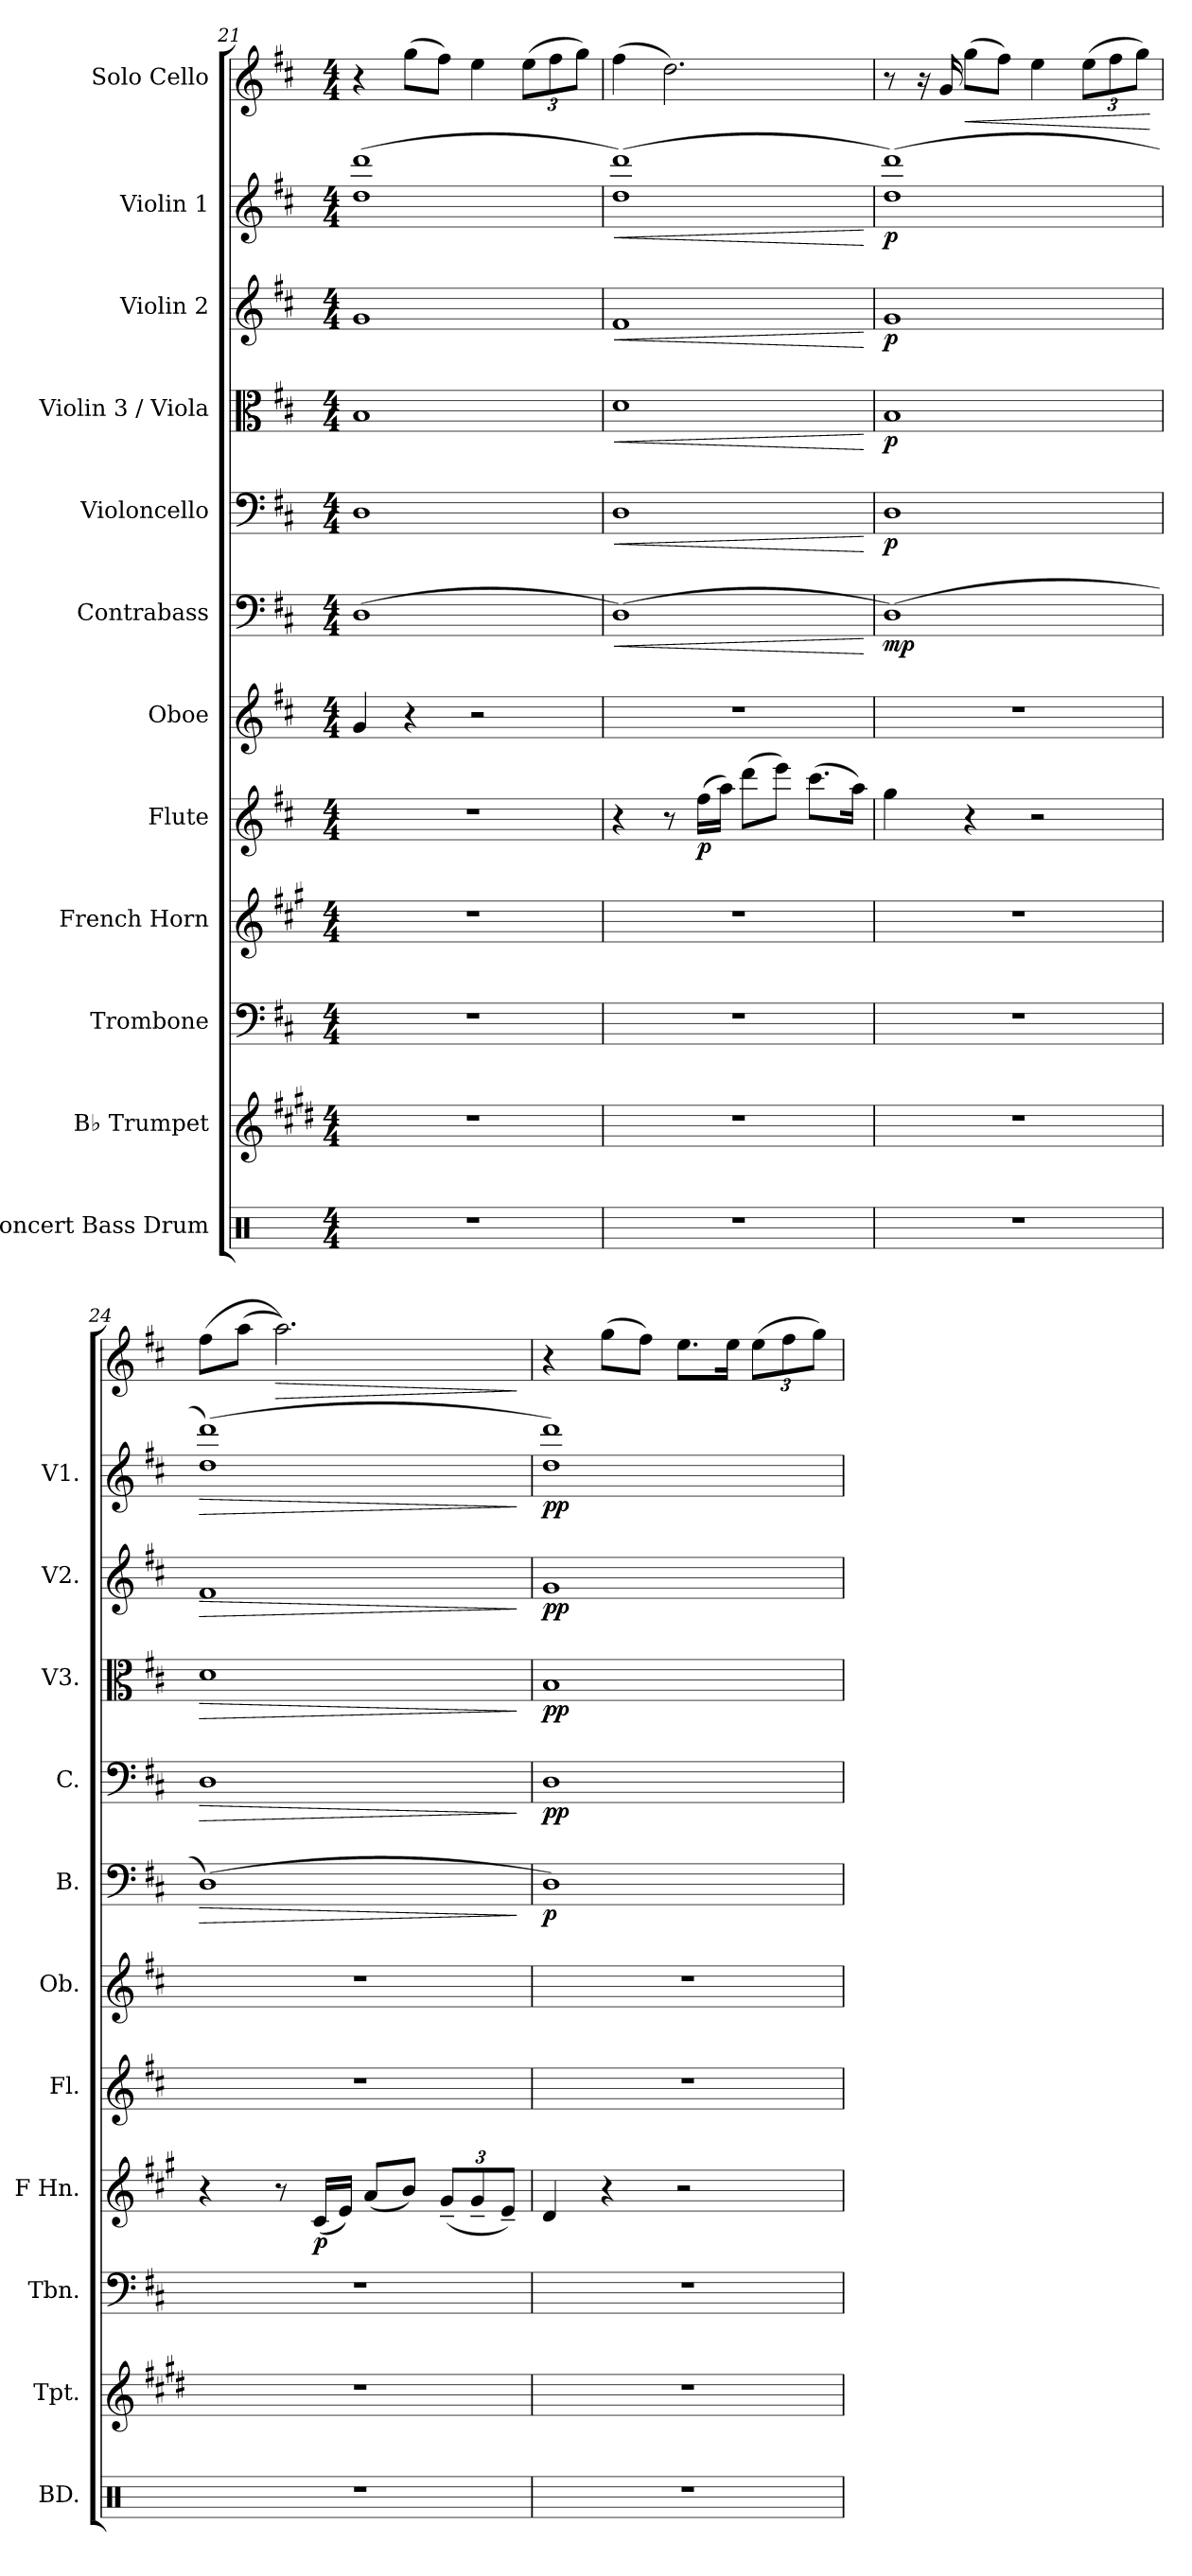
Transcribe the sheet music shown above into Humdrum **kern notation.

**kern	**kern	**kern	**kern	**dynam	**kern	**dynam	**kern	**kern	**dynam	**kern	**dynam	**kern	**dynam	**kern	**dynam	**kern	**dynam	**kern	**dynam
*part12	*part11	*part10	*part9	*part9	*part8	*part8	*part7	*part6	*part6	*part5	*part5	*part4	*part4	*part3	*part3	*part2	*part2	*part1	*part1
*staff12	*staff11	*staff10	*staff9	*staff9	*staff8	*staff8	*staff7	*staff6	*staff6	*staff5	*staff5	*staff4	*staff4	*staff3	*staff3	*staff2	*staff2	*staff1	*staff1
*I"Concert Bass Drum	*I"B♭ Trumpet	*I"Trombone	*I"French Horn	*	*I"Flute	*	*I"Oboe	*I"Contrabass	*	*I"Violoncello	*	*I"Violin 3 / Viola	*	*I"Violin 2	*	*I"Violin 1	*	*I"Solo Cello	*
*I'BD.	*I'Tpt.	*I'Tbn.	*I'F Hn.	*	*I'Fl.	*	*I'Ob.	*I'B.	*	*I'C.	*	*I'V3.	*	*I'V2.	*	*I'V1.	*	*	*
!!LO:PB:g=z
*clefX	*clefG2	*clefF4	*clefG2	*	*clefG2	*	*clefG2	*clefF4	*	*clefF4	*	*clefC3	*	*clefG2	*	*clefG2	*	*clefG2	*
*	*ITrd1c2	*	*ITrd4c7	*	*	*	*	*ITrd7c12	*	*	*	*	*	*	*	*	*	*	*
*k[]	*k[f#c#]	*k[f#c#]	*k[f#c#]	*	*k[f#c#]	*	*k[f#c#]	*k[f#c#]	*	*k[f#c#]	*	*k[f#c#]	*	*k[f#c#]	*	*k[f#c#]	*	*k[f#c#]	*
*M4/4	*M4/4	*M4/4	*M4/4	*	*M4/4	*	*M4/4	*M4/4	*	*M4/4	*	*M4/4	*	*M4/4	*	*M4/4	*	*M4/4	*
=21	=21	=21	=21	=21	=21	=21	=21	=21	=21	=21	=21	=21	=21	=21	=21	=21	=21	=21	=21
1r	1r	1r	1r	.	1r	.	4g/	(>1DD	.	1D	.	1B	.	1g	.	(>1dd 1ddd	.	4r	.
.	.	.	.	.	.	.	4r	.	.	.	.	.	.	.	.	.	.	(>8gg\L	.
.	.	.	.	.	.	.	.	.	.	.	.	.	.	.	.	.	.	8ff#\J)	.
.	.	.	.	.	.	.	2r	.	.	.	.	.	.	.	.	.	.	4ee\	.
*	*	*	*	*	*	*	*	*	*	*	*	*	*	*	*	*	*	*Xbrackettup	*
.	.	.	.	.	.	.	.	.	.	.	.	.	.	.	.	.	.	(>12ee\L	.
.	.	.	.	.	.	.	.	.	.	.	.	.	.	.	.	.	.	12ff#\	.
.	.	.	.	.	.	.	.	.	.	.	.	.	.	.	.	.	.	12gg\J)	.
=22	=22	=22	=22	=22	=22	=22	=22	=22	=22	=22	=22	=22	=22	=22	=22	=22	=22	=22	=22
!	!	!	!	!	!	!	!	!	!LO:HP:b	!	!LO:HP:b	!	!LO:HP:b	!	!LO:HP:b	!	!LO:HP:b	!	!
1r	1r	1r	1r	.	4r	.	1r	(>1DD)	<	1D	<	1d	<	1f#	<	(>1dd 1ddd)	<	(>4ff#\	.
.	.	.	.	.	8r	.	.	.	.	.	.	.	.	.	.	.	.	2.dd\)	.
!	!	!	!	!	!	!LO:DY:b	!	!	!	!	!	!	!	!	!	!	!	!	!
.	.	.	.	.	(>16ff#\LL	p	.	.	.	.	.	.	.	.	.	.	.	.	.
.	.	.	.	.	16aa\JJ)	.	.	.	.	.	.	.	.	.	.	.	.	.	.
.	.	.	.	.	(>8ddd\L	.	.	.	.	.	.	.	.	.	.	.	.	.	.
.	.	.	.	.	8eee\J)	.	.	.	.	.	.	.	.	.	.	.	.	.	.
.	.	.	.	.	(>8.ccc#\L	.	.	.	.	.	.	.	.	.	.	.	.	.	.
.	.	.	.	.	16aa\Jk)	.	.	.	.	.	.	.	.	.	.	.	.	.	.
.	.	.	.	.	.	.	.	.	[	.	[	.	[	.	[	.	[	.	.
=23	=23	=23	=23	=23	=23	=23	=23	=23	=23	=23	=23	=23	=23	=23	=23	=23	=23	=23	=23
!	!	!	!	!	!	!	!	!	!LO:DY:b	!	!LO:DY:b	!	!LO:DY:b	!	!LO:DY:b	!	!LO:DY:b	!	!
1r	1r	1r	1r	.	4gg\	.	1r	(>1DD)	mp	1D	p	1B	p	1g	p	(>1dd 1ddd)	p	8r	.
.	.	.	.	.	.	.	.	.	.	.	.	.	.	.	.	.	.	16r	.
.	.	.	.	.	.	.	.	.	.	.	.	.	.	.	.	.	.	16g/	.
!	!	!	!	!	!	!	!	!	!	!	!	!	!	!	!	!	!	!	!LO:HP:b
.	.	.	.	.	4r	.	.	.	.	.	.	.	.	.	.	.	.	(>8gg\L	<
.	.	.	.	.	.	.	.	.	.	.	.	.	.	.	.	.	.	8ff#\J)	.
.	.	.	.	.	2r	.	.	.	.	.	.	.	.	.	.	.	.	4ee\	.
.	.	.	.	.	.	.	.	.	.	.	.	.	.	.	.	.	.	(>12ee\L	.
.	.	.	.	.	.	.	.	.	.	.	.	.	.	.	.	.	.	12ff#\	.
.	.	.	.	.	.	.	.	.	.	.	.	.	.	.	.	.	.	12gg\J)	.
.	.	.	.	.	.	.	.	.	.	.	.	.	.	.	.	.	.	.	[
=24	=24	=24	=24	=24	=24	=24	=24	=24	=24	=24	=24	=24	=24	=24	=24	=24	=24	=24	=24
!	!	!	!	!	!	!	!	!	!LO:HP:b	!	!LO:HP:b	!	!LO:HP:b	!	!LO:HP:b	!	!LO:HP:b	!	!
1r	1r	1r	4r	.	1r	.	1r	(>1DD)	>	1D	>	1d	>	1f#	>	(>1dd 1ddd)	>	(>8ff#\L	.
.	.	.	.	.	.	.	.	.	.	.	.	.	.	.	.	.	.	(>8aa\J	.
!	!	!	!	!	!	!	!	!	!	!	!	!	!	!	!	!	!	!	!LO:HP:b
.	.	.	8r	.	.	.	.	.	.	.	.	.	.	.	.	.	.	2.aa\))	>
!	!	!	!	!LO:DY:b	!	!	!	!	!	!	!	!	!	!	!	!	!	!	!
.	.	.	(<16F#/LL	p	.	.	.	.	.	.	.	.	.	.	.	.	.	.	.
.	.	.	16A/JJ)	.	.	.	.	.	.	.	.	.	.	.	.	.	.	.	.
.	.	.	(<8d/L	.	.	.	.	.	.	.	.	.	.	.	.	.	.	.	.
.	.	.	8e/J)	.	.	.	.	.	.	.	.	.	.	.	.	.	.	.	.
*	*	*	*Xbrackettup	*	*	*	*	*	*	*	*	*	*	*	*	*	*	*	*
.	.	.	(<12c#~/L	.	.	.	.	.	.	.	.	.	.	.	.	.	.	.	.
.	.	.	12c#~/	.	.	.	.	.	.	.	.	.	.	.	.	.	.	.	.
.	.	.	12A~/J)	.	.	.	.	.	.	.	.	.	.	.	.	.	.	.	.
.	.	.	.	.	.	.	.	.	]	.	]	.	]	.	]	.	]	.	]
!!LO:PB:g=z
=25	=25	=25	=25	=25	=25	=25	=25	=25	=25	=25	=25	=25	=25	=25	=25	=25	=25	=25	=25
!	!	!	!	!	!	!	!	!	!LO:DY:b	!	!LO:DY:b	!	!LO:DY:b	!	!LO:DY:b	!	!LO:DY:b	!	!
1r	1r	1r	4G/	.	1r	.	1r	1DD)	p	1D	pp	1B	pp	1g	pp	1dd 1ddd)	pp	4r	.
.	.	.	4r	.	.	.	.	.	.	.	.	.	.	.	.	.	.	(>8gg\L	.
.	.	.	.	.	.	.	.	.	.	.	.	.	.	.	.	.	.	8ff#\J)	.
.	.	.	2r	.	.	.	.	.	.	.	.	.	.	.	.	.	.	8.ee\L	.
.	.	.	.	.	.	.	.	.	.	.	.	.	.	.	.	.	.	16ee\Jk	.
.	.	.	.	.	.	.	.	.	.	.	.	.	.	.	.	.	.	(>12ee\L	.
.	.	.	.	.	.	.	.	.	.	.	.	.	.	.	.	.	.	12ff#\	.
.	.	.	.	.	.	.	.	.	.	.	.	.	.	.	.	.	.	12gg\J)	.
=	=	=	=	=	=	=	=	=	=	=	=	=	=	=	=	=	=	=	=
*-	*-	*-	*-	*-	*-	*-	*-	*-	*-	*-	*-	*-	*-	*-	*-	*-	*-	*-	*-
